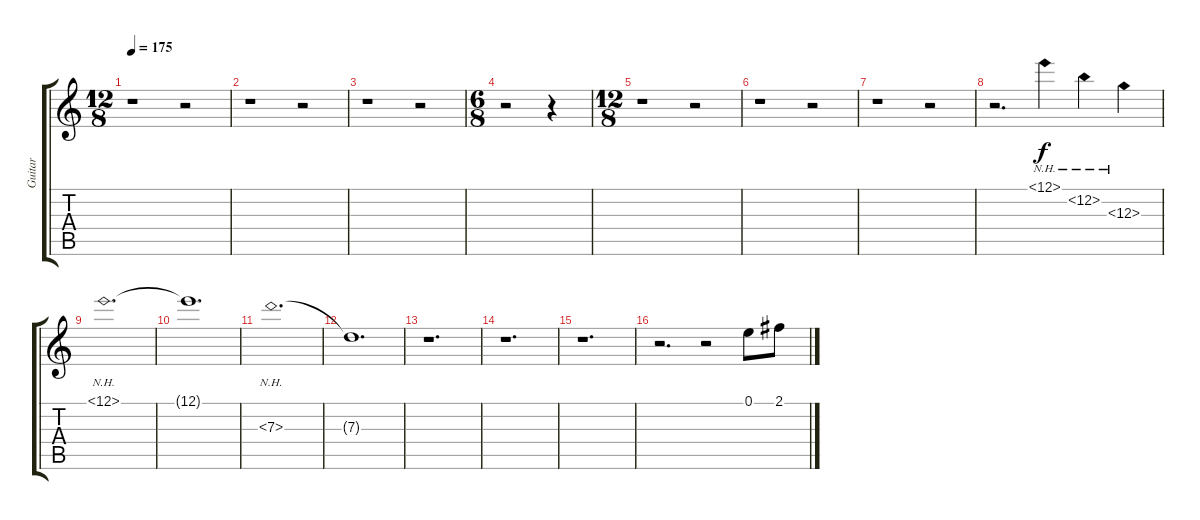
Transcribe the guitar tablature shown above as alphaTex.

\track ("Guitar" "Guitar") {instrument overdrivenguitar}
\staff {score tabs}
\tuning (E4 B3 G3 D3 A2 E2) {hide}
\ts (12 8)
\tempo 175
\clef g2
\ks c
r.1{dy f} r.2 |
r.1 r.2 |
r.1 r.2 |
\ts (6 8)
r.2 r.4 |
\ts (12 8)
r.1 r.2 |
r.1 r.2 |
r.1 r.2 |
r.2{d} 12.1{nh}.4 12.2{nh}.4 12.3{nh}.4 |
12.1{nh}.1{d} |
12.1{t}.1{d} |
7.3{nh}.1{d} |
7.3{t}.1{d} |
r.1{d} |
r.1{d} |
r.1{d} |
r.2{d} r.2 0.1.8 2.1.8
